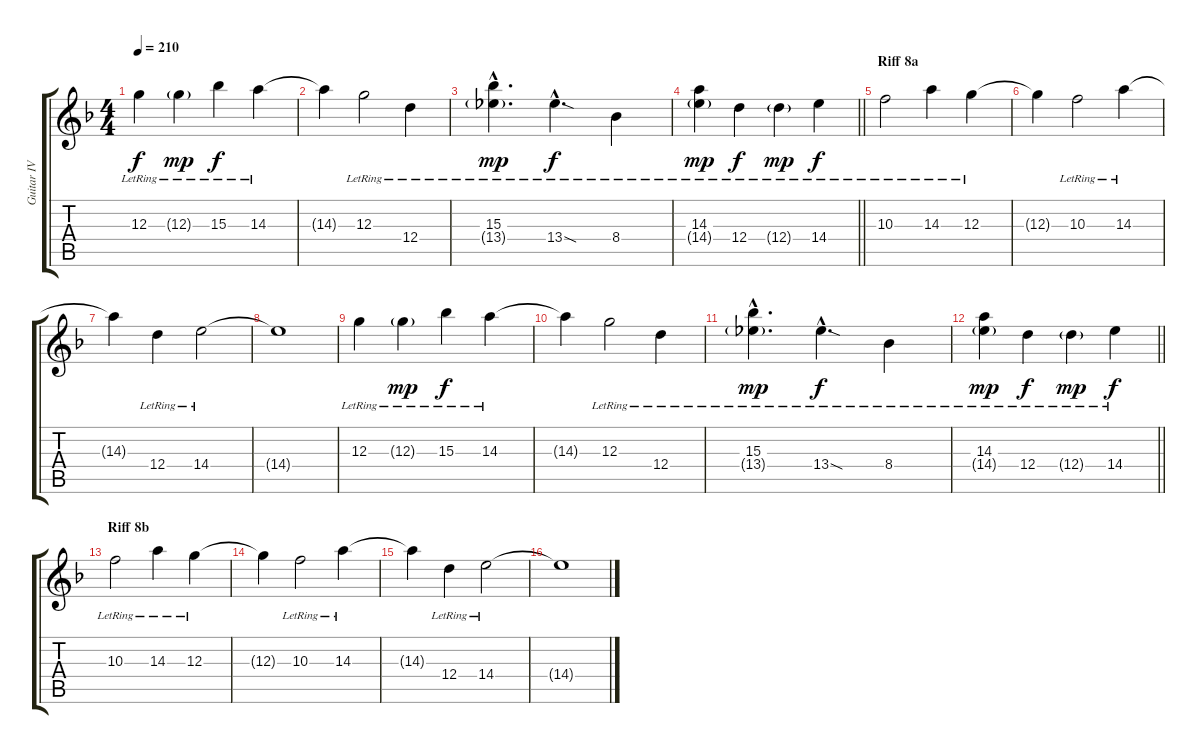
\track ("Guitar IV [Center]" "Guitar IV ") {instrument overdrivenguitar}
\staff {score tabs}
\tuning (E4 B3 G3 D3 A2 D2) {hide}
\ts (4 4)
\tempo 210
\clef g2
\ks dminor
12.3{lr}.4{dy f} 12.3{g lr}.4{dy mp} 15.3{lr}.4{dy f} 14.3{lr}.4 |
14.3{t}.4 12.3{lr}.2 12.4{lr}.4 |
(15.3{hac lr} 13.4{g hac lr}).4{d dy mp} 13.4{sod hac lr}.4{d dy f} 8.4{lr}.4 |
\barLineRight lightlight
(14.3{lr} 14.4{g lr}).4{dy mp} 12.4{lr}.4{dy f} 12.4{g lr}.4{dy mp} 14.4{lr}.4{dy f} |
\section ("" "Riff 8a")
10.3{lr}.2 14.3{lr}.4 12.3{lr}.4 |
12.3{t}.4 10.3{lr}.2 14.3{lr}.4 |
14.3{t}.4 12.4{lr}.4 14.4{lr}.2 |
14.4{t}.1 |
12.3{lr}.4 12.3{g lr}.4{dy mp} 15.3{lr}.4{dy f} 14.3{lr}.4 |
14.3{t}.4 12.3{lr}.2 12.4{lr}.4 |
(15.3{hac lr} 13.4{g hac lr}).4{d dy mp} 13.4{sod hac lr}.4{d dy f} 8.4{lr}.4 |
\barLineRight lightlight
(14.3{lr} 14.4{g lr}).4{dy mp} 12.4{lr}.4{dy f} 12.4{g lr}.4{dy mp} 14.4{lr}.4{dy f} |
\section ("" "Riff 8b")
10.3{lr}.2 14.3{lr}.4 12.3{lr}.4 |
12.3{t}.4 10.3{lr}.2 14.3{lr}.4 |
14.3{t}.4 12.4{lr}.4 14.4{lr}.2 |
14.4{t}.1
